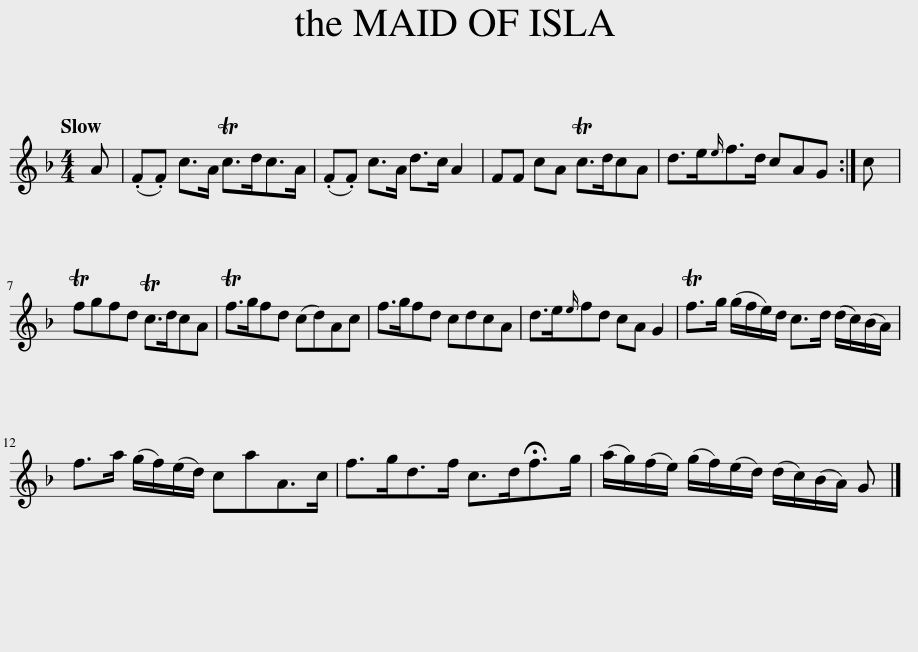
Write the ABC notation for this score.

X:1
L:1/8
Q:1/4=120
M:4/4
I:linebreak $
K:F
V:1 treble
V:1
 A | (.F.F) c>A Tc>dc>A | (.F.F) c>A d>c A2 | FF cA Tc>dcA | d>e{e}f>d cAG :| %5
 c |$ Tfgfd Tc>dcA | Tf>gfd (cd)Ac | f>gfd cdcA | d>e{e}fd cA G2 | %10
 Tf>g (g/f/e/)d/ c>d (d/c/)(B/A/) |$ f>a (g/f/)(e/d/) caA>c | f>gd>f c>d!fermata!f>g | (a/g/)(f/e/) (g/f/)(e/d/) (d/c/)(B/A/) G |] %14
